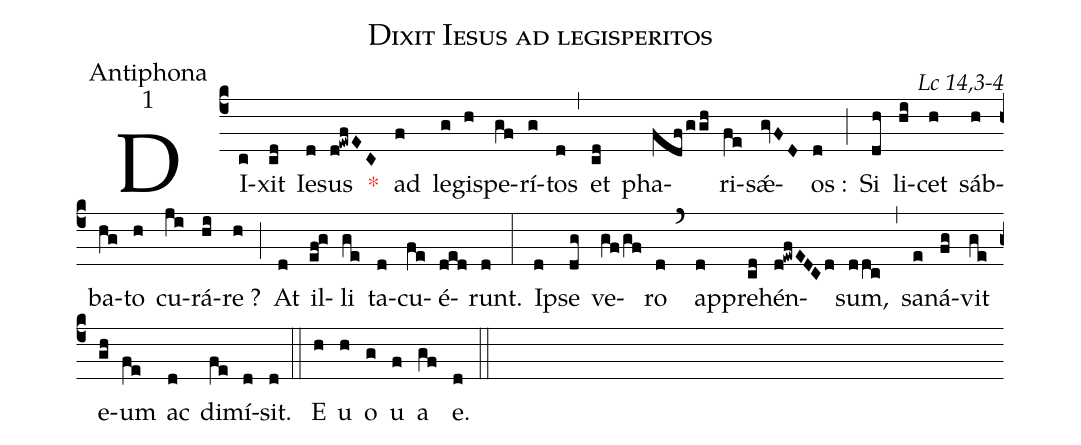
name:Dixit Iesus ad legisperitos;
office-part:Antiphona;
mode:1;
commentary:Lc 14,3-4;
%%
(c4)DI(c)xit(cd) Ie(d)sus(d!ewfEC) <c>*</c>() ad(f) le(g)gi(h)spe(gf)rí(g)tos(d)(,) et(cd) pha(fdfggh)ri(fe)sǽ(gvFD)os :(d) (;) Si(dh) li(hi)cet(h) sáb(h)ba(hg)to(h) cu(ji)rá(hi)re ?(h) (;) At(d) il(ef!g)li(ge) ta(d)cu(fe)é(ded)runt.(d) (:) I(d)pse(dg) ve(gf/gf)ro(d) (`) ap(d)pre(cd)hén(d!ewfEDCd)sum,(ddc) (,) sa(e)ná(fg)vit(ge) e(gh)um(fe) ac(d) di(fe)mí(d)sit.(d) (::)
E(h) u(h) o(g) u(f) a(gf) e.(d) (::)
